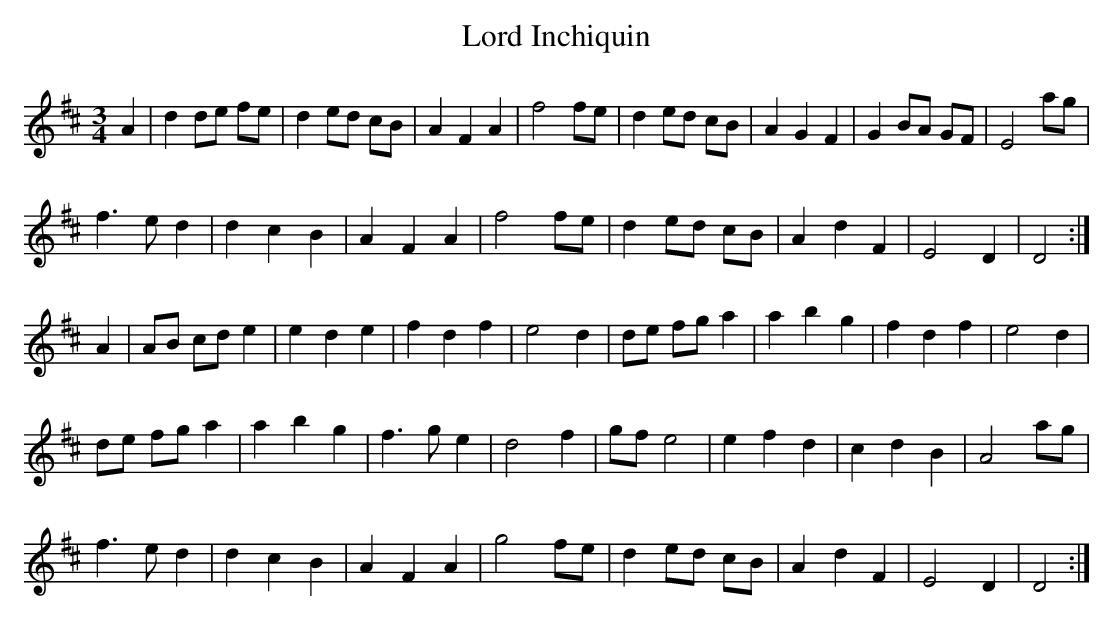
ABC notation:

X:1
T:Lord Inchiquin
M:3/4
L:1/8
K:D Major
A2|d2 de fe|d2 ed cB|A2 F2 A2|f4 fe|d2 ed cB|A2 G2 F2|G2 BA GF|E4 ag|
f3 e d2|d2 c2 B2|A2 F2 A2|f4 fe|d2 ed cB|A2 d2 F2|E4 D2|D4:|
A2|AB cd e2|e2 d2 e2|f2 d2 f2|e4 d2|de fg a2|a2 b2 g2|f2 d2 f2|e4 d2|
de fg a2|a2 b2 g2|f3 g e2|d4 f2|gf e4|e2 f2 d2|c2 d2 B2|A4 ag|
f3 e d2|d2 c2 B2|A2 F2 A2|g4 fe|d2 ed cB|A2 d2 F2|E4 D2|D4:|
